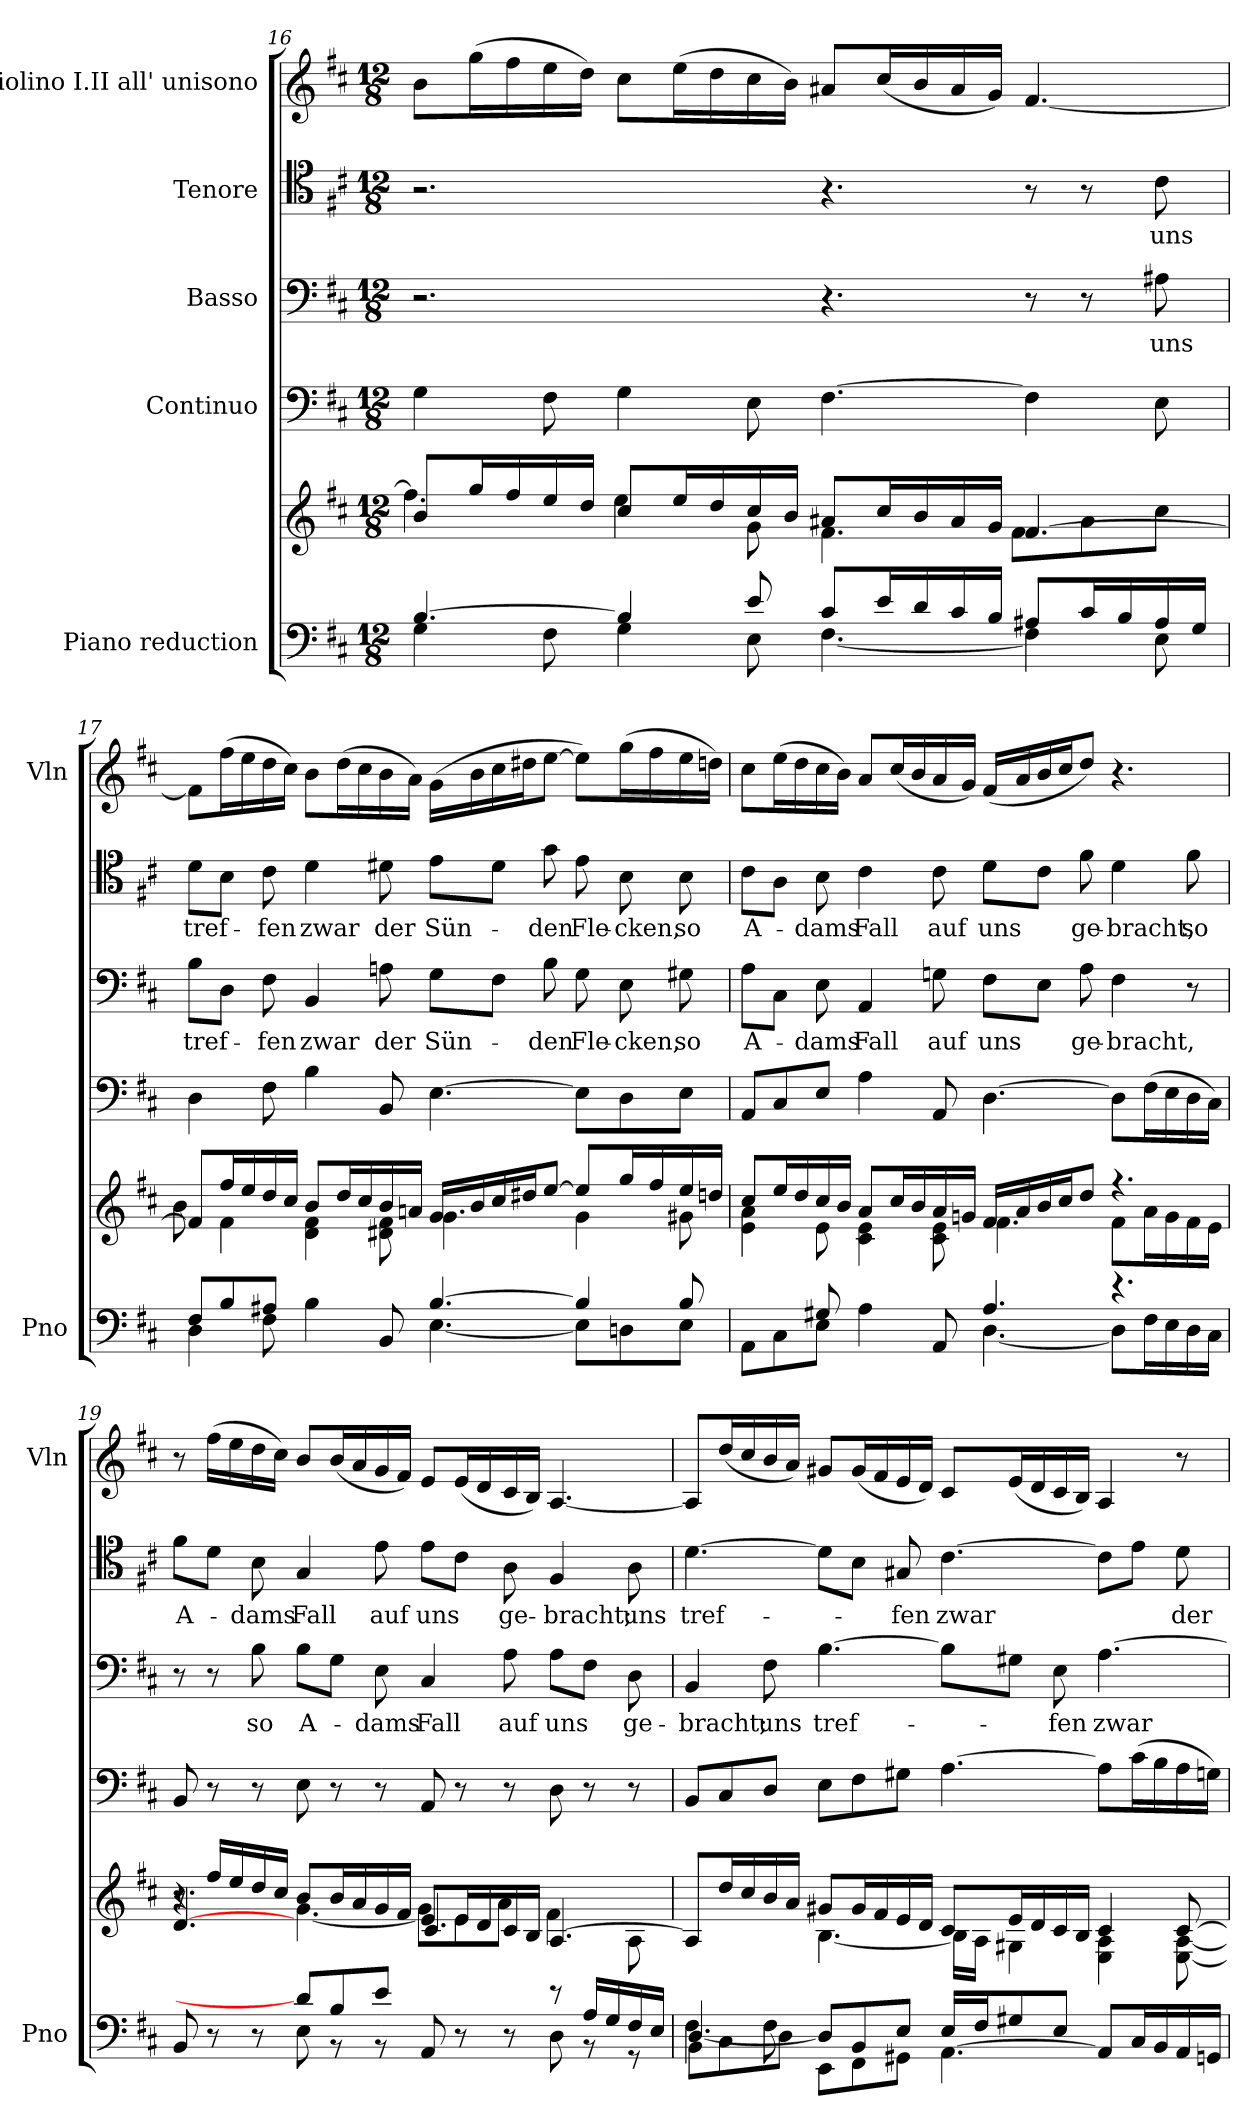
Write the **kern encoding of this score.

**kern	**kern	**kern	**kern	**text	**kern	**text	**kern	**dynam
*part5	*part5	*part4	*part3	*part3	*part2	*part2	*part1	*part1
*staff6	*staff5	*staff4	*staff3	*staff3	*staff2	*staff2	*staff1	*staff1
*I"Piano reduction	*	*I"Continuo	*I"Basso	*	*I"Tenore	*	*I"Violino I.II all' unisono	*
*I'Pno	*	*	*	*	*	*	*I'Vln	*
!!LO:LB:g=z
*clefF4	*clefG2	*clefF4	*clefF4	*	*clefC4	*	*clefG2	*
*k[f#c#]	*k[f#c#]	*k[f#c#]	*k[f#c#]	*	*k[f#c#]	*	*k[f#c#]	*
*M12/8	*M12/8	*M12/8	*M12/8	*	*M12/8	*	*M12/8	*
=16	=16	=16	=16	=16	=16	=16	=16	=16
*^	*^	*	*	*	*	*	*	*
[4.B/	4G\	8b/L	4.ff#\]	4G\	2.r	.	2.r	.	8b\L	.
.	.	16gg/L	.	.	.	.	.	.	(16gg\L	.
.	.	16ff#/	.	.	.	.	.	.	16ff#\	.
.	8F#\	16ee/	.	8F#\	.	.	.	.	16ee\	.
.	.	16dd/JJ	.	.	.	.	.	.	16dd\JJ)	.
4B/]	4G\	8cc#/L	4ee\	4G\	.	.	.	.	8cc#\L	.
.	.	16ee/L	.	.	.	.	.	.	(16ee\L	.
.	.	16dd/	.	.	.	.	.	.	16dd\	.
8e/	8E\	16cc#/	8g\	8E\	.	.	.	.	16cc#\	.
.	.	16b/JJ	.	.	.	.	.	.	16b\JJ)	.
8c#/L	[4.F#\	8a#X/L	4.f#\	[4.F#\	4.r	.	4.r	.	8a#X/L	.
16e/L	.	16cc#/L	.	.	.	.	.	.	(16cc#/L	.
16d/	.	16b/	.	.	.	.	.	.	16b/	.
16c#/	.	16a#/	.	.	.	.	.	.	16a#/	.
16B/JJ	.	16g/JJ	.	.	.	.	.	.	16g/JJ)	.
8A#X/L	4F#\]	[<4.f#/	8f#\L	4F#\]	8r	.	8r	.	[4.f#/	.
16c#/L	.	.	8a#\	.	8r	.	8r	.	.	.
16B/	.	.	.	.	.	.	.	.	.	.
!	!	!	!	!	!	!LO:LY:b	!	!LO:LY:b	!	!
16A#/	8E\	.	8cc#\J	8E\	8A#X\	uns	8c#\	uns	.	.
16G/JJ	.	.	.	.	.	.	.	.	.	.
=17	=17	=17	=17	=17	=17	=17	=17	=17	=17	=17
!	!	!	!	!	!	!LO:LY:b	!	!LO:LY:b	!	!
8F#/L	4D\	8f#/L]	8b\	4D\	8B\L	tref-	8d\L	tref-	8f#\L]	.
8B/	.	16ff#/L	4f#\	.	8D\J	.	8B\J	.	(16ff#\L	.
.	.	16ee/	.	.	.	.	.	.	16ee\	.
!	!	!	!	!	!	!LO:LY:b	!	!LO:LY:b	!	!
8A#X/J	8F#\	16dd/	.	8F#\	8F#\	-fen	8c#\	-fen	16dd\	.
.	.	16cc#/JJ	.	.	.	.	.	.	16cc#\JJ)	.
!	!	!	!	!	!	!LO:LY:b	!	!LO:LY:b	!	!
4.ryy	4B\	8b/L	4d\ 4f#\	4B\	4BB/	zwar	4d\	zwar	8b\L	.
.	.	16dd/L	.	.	.	.	.	.	(16dd\L	.
.	.	16cc#/	.	.	.	.	.	.	16cc#\	.
!	!	!	!	!	!	!LO:LY:b	!	!LO:LY:b	!	!
.	8BB/	16b/	8d#X\ 8f#\	8BB/	8An\	der	8d#X\	der	16b\	.
.	.	16an/JJ	.	.	.	.	.	.	16a\JJ)	.
!	!	!	!	!	!	!LO:LY:b	!	!LO:LY:b	!	!
[4.B/	[4.E\	16g/LL	4.g\	[4.E\	8G\L	Sün-	8e\L	Sün-	(16g\LL	.
.	.	16b/	.	.	.	.	.	.	16b\	.
.	.	16cc#/	.	.	8F#\J	.	8d#\J	.	16cc#\	.
.	.	16dd#X/J	.	.	.	.	.	.	16dd#X\J	.
!	!	!	!	!	!	!LO:LY:b	!	!LO:LY:b	!	!
.	.	[8ee/J	.	.	8B\	-den	8g\	-den	[8ee\J	.
!	!	!	!	!	!	!LO:LY:b	!	!LO:LY:b	!	!
4B/]	8E\L]	8ee/L]	4g\	8E\L]	8G\	Fle-	8e\	Fle-	8ee\L])	.
!	!	!	!	!	!	!LO:LY:b	!	!LO:LY:b	!	!
.	8Dn\	16gg/L	.	8D\	8E\	-cken,	8B\	-cken,	(16gg\L	.
.	.	16ff#/	.	.	.	.	.	.	16ff#\	.
!	!	!	!	!	!	!LO:LY:b	!	!LO:LY:b	!	!
8B/	8E\J	16ee/	8g#X\	8E\J	8G#X\	so	8B\	so	16ee\	.
.	.	16ddn/JJ	.	.	.	.	.	.	16ddn\JJ)	.
=18	=18	=18	=18	=18	=18	=18	=18	=18	=18	=18
!	!	!	!	!	!	!LO:LY:b	!	!LO:LY:b	!	!
4ryy	8AA\L	8cc#/L	4e\ 4a\	8AA/L	8A\L	A-	8c#\L	A-	8cc#\L	.
.	8C#\	16ee/L	.	8C#/	8C#\J	.	8A\J	.	(16ee\L	.
.	.	16dd/	.	.	.	.	.	.	16dd\	.
!	!	!	!	!	!	!LO:LY:b	!	!LO:LY:b	!	!
8G#X/	8E\J	16cc#/	8e\	8E/J	8E\	-dams	8B\	-dams	16cc#\	.
.	.	16b/JJ	.	.	.	.	.	.	16b\JJ)	.
!	!	!	!	!	!	!LO:LY:b	!	!LO:LY:b	!	!
4.ryy	4A\	8a/L	4c#\ 4e\	4A\	4AA/	Fall	4c#\	Fall	8a/L	.
.	.	16cc#/L	.	.	.	.	.	.	(16cc#/L	.
.	.	16b/	.	.	.	.	.	.	16b/	.
!	!	!	!	!	!	!LO:LY:b	!	!LO:LY:b	!	!
.	8AA/	16a/	8c#\ 8e\	8AA/	8Gn\	auf	8c#\	auf	16a/	.
.	.	16gn/JJ	.	.	.	.	.	.	16g/JJ)	.
!	!	!	!	!	!	!LO:LY:b	!	!LO:LY:b	!	!
4.A/	[4.D\	16f#/LL	4.f#\	[4.D\	8F#\L	uns	8d\L	uns	(16f#/LL	.
.	.	16a/	.	.	.	.	.	.	16a/	.
.	.	16b/	.	.	8E\J	.	8c#\J	.	16b/	.
.	.	16cc#/J	.	.	.	.	.	.	16cc#/J	.
!	!	!	!	!	!	!LO:LY:b	!	!LO:LY:b	!	!
.	.	8dd/J	.	.	8A\	ge-	8f#\	ge-	8dd/J)	.
!	!	!	!	!	!	!LO:LY:b	!	!LO:LY:b	!	!
4.r	8D\L]	4.r	8f#\L	8D\L]	4F#\	-bracht,	4d\	-bracht,	4.r	.
.	16F#\L	.	16a\L	(16F#\L	.	.	.	.	.	.
.	16E\	.	16g\	16E\	.	.	.	.	.	.
!	!	!	!	!	!	!	!	!LO:LY:b	!	!
.	16D\	.	16f#\	16D\	8r	.	8f#\	so	.	.
.	16C#\JJ	.	16e\JJ	16C#\JJ)	.	.	.	.	.	.
!!LO:PB:g=z
=19	=19	=19	=19	=19	=19	=19	=19	=19	=19	=19
*	*	*	*^	*	*	*	*	*	*	*
!	!	!	!	!	!	!	!	!	!LO:LY:b	!	!
4.ryy	8BB/	8r	4.r	[>4.d/	8BB/	8r	.	8f#\L	A-	8r	.
!	!	!	!	!	!	!	!	!	!	!	!LO:DY:b
.	8r	16ff#/LL	.	.	8r	8r	.	8d\J	.	(16ff#\LL	other-dynamics
.	.	16ee/	.	.	.	.	.	.	.	16ee\	.
!	!	!	!	!	!	!	!LO:LY:b	!	!LO:LY:b	!	!
.	8r	16dd/	.	.	8r	8B\	so	8B\	-dams	16dd\	.
.	.	16cc#/JJ	.	.	.	.	.	.	.	16cc#\JJ)	.
!	!	!	!	!	!	!	!LO:LY:b	!	!LO:LY:b	!	!
8d/L]	8E\	8b/L	[4.g\	4.ryy	8E\	8B\L	A-	4G/	Fall	8b/L	.
8B/	8r	16b/L	.	.	8r	8G\J	.	.	.	(16b/L	.
.	.	16a/	.	.	.	.	.	.	.	16a/	.
!	!	!	!	!	!	!	!LO:LY:b	!	!LO:LY:b	!	!
8e/J	8r	16g/	.	.	8r	8E\	-dams	8e\	auf	16g/	.
.	.	16f#/JJ	.	.	.	.	.	.	.	16f#/JJ)	.
!	!	!	!	!	!	!	!LO:LY:b	!	!LO:LY:b	!	!
4.ryy	8AA/	8e/L	8g\L]	4.c#/	8AA/	4C#/	Fall	8e\L	uns	8e/L	.
.	8r	16e/L	8e\	.	8r	.	.	8c#\J	.	(16e/L	.
.	.	16d/	.	.	.	.	.	.	.	16d/	.
!	!	!	!	!	!	!	!LO:LY:b	!	!LO:LY:b	!	!
.	8r	16c#/	8a\J	.	8r	8A\	auf	8A\	ge-	16c#/	.
.	.	16B/JJ	.	.	.	.	.	.	.	16B/JJ)	.
!	!	!	!	!	!	!	!LO:LY:b	!	!LO:LY:b	!	!
8r	8D\	[4.A/	4f#\	4.ryy	8D\	8A\L	uns	4F#/	-bracht;	[4.A/	.
16A/LL	8r	.	.	.	8r	8F#\J	.	.	.	.	.
16G/	.	.	.	.	.	.	.	.	.	.	.
!	!	!	!	!	!	!	!LO:LY:b	!	!LO:LY:b	!	!
16F#/	8r	.	8A\	.	8r	8D\	ge-	8A\	uns	.	.
16E/JJ	.	.	.	.	.	.	.	.	.	.	.
*	*	*	*v	*v	*	*	*	*	*	*	*
=20	=20	=20	=20	=20	=20	=20	=20	=20	=20	=20
*	*^	*	*	*	*	*	*	*	*	*
!	!	!	!	!	!	!	!LO:LY:b	!	!LO:LY:b	!	!
4F#\	[4.D/	8BB\L	8A/L]	4.ryy	8BB/L	4BB/	-bracht;	[4.d\	tref-	8A/L]	.
.	.	8C#\	16dd/L	.	8C#/	.	.	.	.	(16dd/L	.
.	.	.	16cc#/	.	.	.	.	.	.	16cc#/	.
!	!	!	!	!	!	!	!LO:LY:b	!	!	!	!
8F#\	.	8D\J	16b/	.	8D/J	8F#\	uns	.	.	16b/	.
.	.	.	16a/JJ	.	.	.	.	.	.	16a/JJ)	.
!	!	!	!	!	!	!	!LO:LY:b	!	!	!	!
1ryy	8D/L]	8EE\L	8g#X/L	[4.B\	8E\L	[4.B\	tref-	8d\L]	.	8g#X/L	.
.	8BB/	8FF#\	16g#/L	.	8F#\	.	.	8B\J	.	(16g#/L	.
.	.	.	16f#/	.	.	.	.	.	.	16f#/	.
!	!	!	!	!	!	!	!	!	!LO:LY:b	!	!
.	8E/J	8GG#X\J	16e/	.	8G#X\J	.	.	8G#X/	-fen	16e/	.
.	.	.	16d/JJ	.	.	.	.	.	.	16d/JJ)	.
!	!	!	!	!	!	!	!	!	!LO:LY:b	!	!
.	16E/LL	[4.AA\	8c#/L	16B\LL]	[4.A\	8B\L]	.	[4.c#\	zwar	8c#/L	.
.	16F#/J	.	.	16A\JJ	.	.	.	.	.	.	.
.	8G#X/	.	16e/L	4G#X\	.	8G#X\J	.	.	.	(16e/L	.
.	.	.	16d/	.	.	.	.	.	.	16d/	.
!	!	!	!	!	!	!	!LO:LY:b	!	!	!	!
.	8E/J	.	16c#/	.	.	8E\	-fen	.	.	16c#/	.
.	.	.	16B/JJ	.	.	.	.	.	.	16B/JJ)	.
!	!	!	!	!	!	!	!LO:LY:b	!	!	!	!
.	4.ryy	8AA/L]	4c#/	4E\ 4A\	8A\L]	[4.A\	zwar	8c#\L]	.	4A/	.
.	.	16C#/L	.	.	(16c#\L	.	.	8e\J	.	.	.
.	.	16BB/	.	.	16B\	.	.	.	.	.	.
!	!	!	!	!	!	!	!	!	!LO:LY:b	!	!
8ryy	.	16AA/	[8c#/	[8E\ [8A\	16A\	.	.	8d\	der	8r	.
.	.	16GGn/JJ	.	.	16Gn\JJ)	.	.	.	.	.	.
*v	*v	*v	*	*	*	*	*	*	*	*	*
*	*v	*v	*	*	*	*	*	*	*
=	=	=	=	=	=	=	=	=
*-	*-	*-	*-	*-	*-	*-	*-	*-
